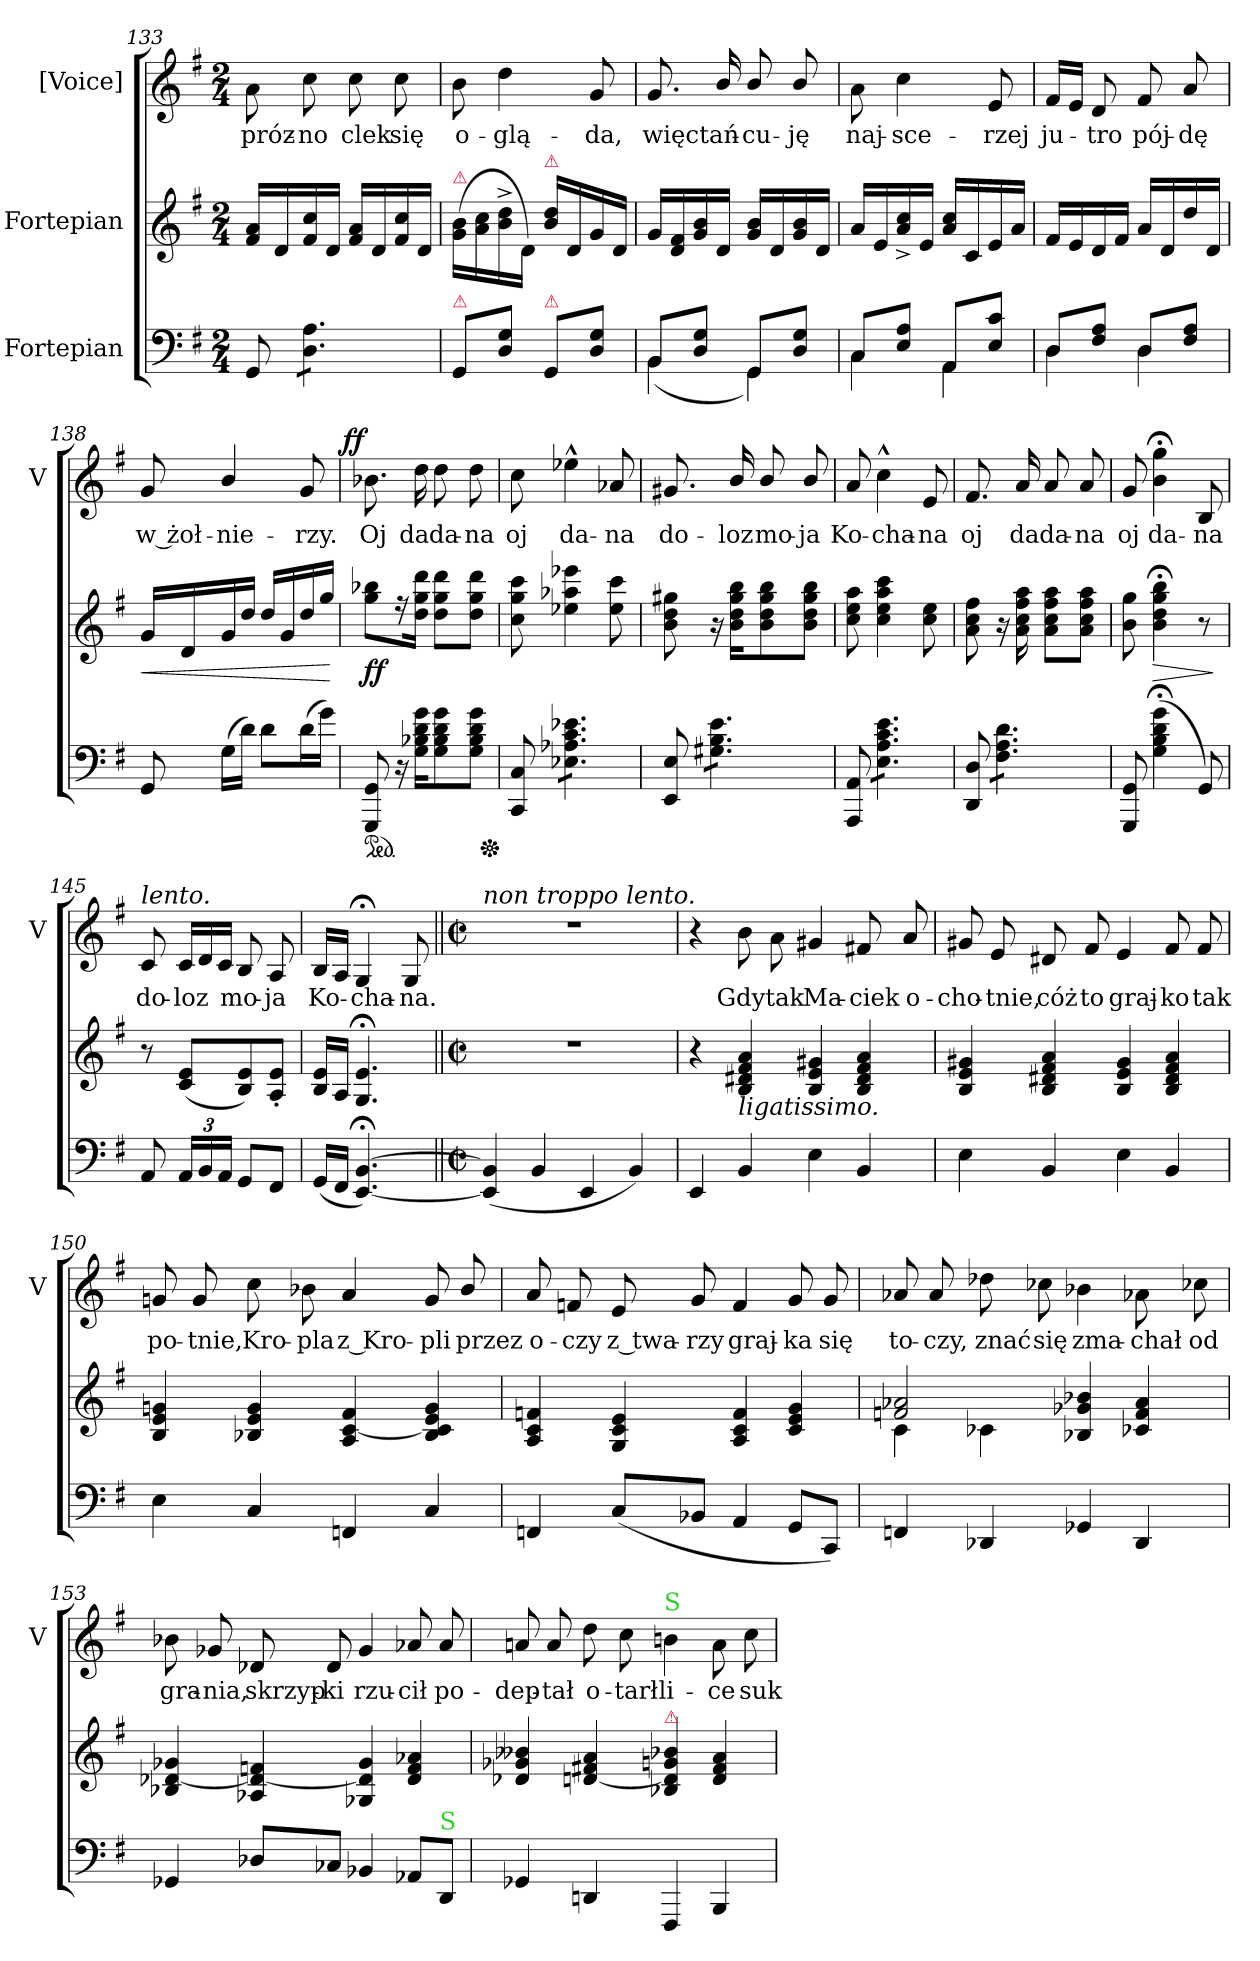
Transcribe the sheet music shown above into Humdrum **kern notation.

**kern	**kern	**dynam	**kern	**text	**dynam
*part3	*part2	*part2	*part1	*part1	*part1
*staff3	*staff2	*staff2	*staff1	*staff1	*staff1
*I"Fortepian	*I"Fortepian	*	*I"[Voice]	*	*
*	*	*	*I'V	*	*
*clefF4	*clefG2	*	*clefG2	*	*
*k[f#]	*k[f#]	*	*k[f#]	*	*
*M2/4	*M2/4	*	*M2/4	*	*
=133	=133	=133	=133	=133	=133
8GG/	16f#/ 16a/LL	.	8a\	próz-	.
.	16d/	.	.	.	.
*tremolo	*	*	*	*	*
8D\ 8A\L	16f#/ 16cc/	.	8cc\	-no	.
.	16d/JJ	.	.	.	.
8D\ 8A\	16f#/ 16a/LL	.	8cc\	clek	.
.	16d/	.	.	.	.
8D\ 8A\J	16f#/ 16cc/	.	8cc\	się	.
*Xtremolo	*	*	*	*	*
.	16d/JJ	.	.	.	.
=134	=134	=134	=134	=134	=134
!	!LO:TX:a:color=crimson:t=⚠	!	!	!	!
!LO:TX:a:color=crimson:t=⚠	!	!	!	!	!
8GG/L	(>16g\ 16b\LL	.	8b\	o-	.
.	16a\ 16cc\	.	.	.	.
8D\ 8G\J	16b^<\ 16dd^<\	.	4dd\	-glą-	.
.	16d/JJ)	.	.	.	.
!	!LO:TX:a:color=crimson:t=⚠	!	!	!	!
!LO:TX:a:color=crimson:t=⚠	!	!	!	!	!
8GG/L	16b\ 16dd\LL	.	.	.	.
.	16d/	.	.	.	.
8D\ 8G\J	16g/	.	8g/	-da,	.
.	16d/JJ	.	.	.	.
=135	=135	=135	=135	=135	=135
*^	*	*	*	*	*
8BB/L	(<4BB\	16g/LL	.	8.g/	więc	.
.	.	16d/ 16f#/	.	.	.	.
8D/ 8G/J	.	16g/ 16b/	.	.	.	.
.	.	16d/JJ	.	16b/	tań-	.
8GG/L	4GG\)	16g/ 16b/LL	.	8b/	-cu-	.
.	.	16d/	.	.	.	.
8D/ 8G/J	.	16g/ 16b/	.	8b/	-ję	.
.	.	16d/JJ	.	.	.	.
=136	=136	=136	=136	=136	=136	=136
8C/L	4C\	16a/LL	.	8a\	naj-	.
.	.	16e/	.	.	.	.
8E/ 8A/J	.	16a^</ 16cc^</	.	4cc\	-sce-	.
.	.	16e/JJ	.	.	.	.
8AA/L	4AA\	16a/ 16cc/LL	.	.	.	.
.	.	16c/	.	.	.	.
8E/ 8c/J	.	16e/	.	8e/	-rzej	.
.	.	16a/JJ	.	.	.	.
=137	=137	=137	=137	=137	=137	=137
8D/L	4D\	16f#/LL	.	16f#/LL	ju-	.
.	.	16e/	.	16e/JJ	.	.
8F#/ 8A/J	.	16d/	.	8d/	-tro	.
.	.	16f#/JJ	.	.	.	.
8D/L	4D\	16a/LL	.	8f#/	pój-	.
.	.	16d/	.	.	.	.
8F#/ 8A/J	.	16dd/	.	8a/	-dę	.
.	.	16d/JJ	.	.	.	.
*v	*v	*	*	*	*	*
=138	=138	=138	=138	=138	=138
!	!	!LO:HP:b	!	!	!
8GG/	16g/LL	<	8g/	w żoł-	.
.	16d/	.	.	.	.
(>16G\LL	16g/	.	4b/	-nie-	.
16d\JJ)	16dd/JJ	.	.	.	.
8d\L	16dd/LL	.	.	.	.
.	16g/	.	.	.	.
(>16d\L	16dd/	.	8g/	-rzy.	.
16g\JJ)	16gg/JJ	.	.	.	.
.	.	[	.	.	.
=139	=139	=139	=139	=139	=139
!	!	!LO:DY:b	!	!	!LO:DY:a:rj
*ped	*	*	*	*	*
8GGG/ 8GG/	8gg\ 8bb-X\L	ff.	8.b-X\	Oj	ff
16r	16r	.	.	.	.
16G\ 16B-X\ 16d\ 16g\KL	16dd\ 16gg\ 16ddd\Jk	.	16dd\	da	.
8G\ 8B-\ 8d\ 8g\	8dd\ 8gg\ 8ddd\L	.	8dd\	da-	.
8G\ 8B-\ 8d\ 8g\J	8dd\ 8gg\ 8ddd\J	.	8dd\	-na	.
*Xped	*	*	*	*	*
=140	=140	=140	=140	=140	=140
8CC/ 8C/	8cc\ 8gg\ 8ccc\	.	8cc\	oj	.
*tremolo	*	*	*	*	*
8E-X\ 8A-X\ 8c\ 8e-X\L	4ee-X\ 4aa-X\ 4eee-X\	.	4ee-X^^>\	da-	.
8E-X\ 8A-X\ 8c\ 8e-X\	.	.	.	.	.
8E-X\ 8A-X\ 8c\ 8e-X\J	8ee-\ 8ccc\	.	8a-X/	-na	.
*Xtremolo	*	*	*	*	*
=141	=141	=141	=141	=141	=141
8EE/ 8E/	8b\ 8dd\ 8gg#X\	.	8.g#X/	do-	.
*tremolo	*	*	*	*	*
8G#X\ 8B\ 8e\L	16r	.	.	.	.
.	16b\ 16dd\ 16gg#\ 16bb\KL	.	16b/	-loz	.
8G#X\ 8B\ 8e\	8b\ 8dd\ 8gg#\ 8bb\	.	8b/	mo-	.
8G#X\ 8B\ 8e\J	8b\ 8dd\ 8gg#\ 8bb\J	.	8b/	-ja	.
*Xtremolo	*	*	*	*	*
=142	=142	=142	=142	=142	=142
8AAA/ 8AA/	8cc\ 8ee\ 8aa\	.	8a/	Ko-	.
*tremolo	*	*	*	*	*
8E\ 8A\ 8c\ 8e\L	4cc\ 4ee\ 4aa\ 4ccc\	.	4cc^^>\	-cha-	.
8E\ 8A\ 8c\ 8e\	.	.	.	.	.
8E\ 8A\ 8c\ 8e\J	8cc\ 8ee\	.	8e/	-na	.
*Xtremolo	*	*	*	*	*
=143	=143	=143	=143	=143	=143
8DD/ 8D/	8a\ 8cc\ 8ff#\	.	8.f#/	oj	.
*tremolo	*	*	*	*	*
8F#\ 8A\ 8d\L	16r	.	.	.	.
.	16a\ 16cc\ 16ff#\ 16aa\	.	16a/	da	.
8F#\ 8A\ 8d\	8a\ 8cc\ 8ff#\ 8aa\L	.	8a/	da-	.
8F#\ 8A\ 8d\J	8a\ 8cc\ 8ff#\ 8aa\J	.	8a/	-na	.
*Xtremolo	*	*	*	*	*
=144	=144	=144	=144	=144	=144
8GGG/ 8GG/	8b\ 8gg\	.	8g/	oj	.
!	!	!LO:HP:b	!	!	!
(>4G;<\ 4B;<\ 4d;<\ 4g;<\	4b;<\ 4dd;<\ 4gg;<\ 4bb;<\	>	4b;<\ 4gg;<\	da-	.
8GG/)	8r	.	8B/	-na	.
.	.	]	.	.	.
=145	=145	=145	=145	=145	=145
!	!	!	!LO:TX:a:i:t=lento.	!	!
8AA/	8r	.	8c/	do-	.
*	*	*	*Xtuplet	*	*
24AA/LL	(<8c/ 8e/L	.	24c/LL	-loz	.
24BB/	.	.	24d/	.	.
24AA/JJ	.	.	24c/JJ	.	.
8GG/L	8B/ 8e/)	.	8B/	mo-	.
8FF#/J	8A'/ 8e'/J	.	8A/	-ja	.
=146	=146	=146	=146	=146	=146
(<16GG/LL	16B/ 16e/LL	.	16B/LL	Ko-	.
16FF#/JJ	16A/JJ	.	16A/JJ	.	.
[4.EE;</ [4.BB;</)	4.G;</ 4.e;</	.	4G;</	-cha-	.
.	.	.	8G/	-na.	.
=147||	=147||	=147||	=147||	=147||	=147||
*M2/2	*M2/2	*	*M2/2	*	*
*met(c|)	*met(c|)	*	*met(c|)	*	*
!	!	!	!LO:TX:a:i:t=non troppo lento.	!	!
!	!LO:N:vis=2	!	!	!	!
(<4EE]/ 4BB]/	1rdd	.	1r	.	.
4BB/	.	.	.	.	.
4EE/	.	.	.	.	.
4BB/)	.	.	.	.	.
=148	=148	=148	=148	=148	=148
4EE/	4r	.	4r	.	.
!	!LO:TX:b:i:t=ligatissimo.	!	!	!	!
4BB/	4B/ 4d#X/ 4f#/ 4a/	.	8b\	Gdy	.
.	.	.	8a\	tak	.
4E\	4B/ 4e/ 4g#X/	.	4g#X/	Ma-	.
4BB/	4B/ 4d#/ 4f#/ 4a/	.	8f#X/	-ciek	.
.	.	.	8a/	o-	.
=149	=149	=149	=149	=149	=149
4E\	4B/ 4e/ 4g#X/	.	8g#X/	-cho-	.
.	.	.	8e/	-tnie,	.
4BB/	4B/ 4d#X/ 4f#/ 4a/	.	8d#X/	cóż	.
.	.	.	8f#/	to	.
4E\	4B/ 4e/ 4g#/	.	4e/	graj-	.
4BB/	4B/ 4d#/ 4f#/ 4a/	.	8f#/	-ko	.
.	.	.	8f#/	tak	.
=150	=150	=150	=150	=150	=150
4E\	4B/ 4e/ 4gn/	.	8gn/	po-	.
.	.	.	8g/	-tnie,	.
4C/	4B-X/ 4e/ 4g/	.	8cc\	Kro-	.
.	.	.	8b-X\	-pla	.
4FFn/	4A/ [4c/ 4f#/	.	4a/	z Kro-	.
4C/	4B-/ 4c]/ 4e/ 4g/	.	8g/	-pli	.
.	.	.	8b-/	przez	.
=151	=151	=151	=151	=151	=151
4FFn/	4A/ 4c/ 4fn/	.	8a/	o-	.
.	.	.	8fn/	-czy	.
(<8C/L	4G/ 4c/ 4e/	.	8e/	z twa-	.
8BB-X/J	.	.	8g/	-rzy	.
4AA/	4A/ 4c/ 4f/	.	4f/	graj-	.
8GG/L	4c/ 4e/ 4g/	.	8g/	-ka	.
8CC/J)	.	.	8g/	się	.
=152	=152	=152	=152	=152	=152
*	*^	*	*	*	*
4FFn/	2fn/ 2a-X/	4c\	.	8a-X/	to-	.
.	.	.	.	8a-/	-czy,	.
4DD-X/	.	4c-X\	.	8dd-X\	znać	.
.	.	.	.	8cc-X\	się	.
4GG-X/	4B-X/ 4g-X/ 4b-X/	2rDyy	.	4b-X\	zma-	.
4DD-/	4c-X/ 4f/ 4a-/	.	.	8a-X\	-chał	.
.	.	.	.	8cc-X\	od	.
*	*v	*v	*	*	*	*
=153	=153	=153	=153	=153	=153
4GG-X/	4B-X/ [<4d-X/ 4g-X/	.	8b-X\	gra-	.
.	.	.	8g-X/	-nia,	.
8D-X/L	4A-X/ 4d-_/ 4fn/	.	8d-X/	skrzyp-	.
8C-X/J	.	.	8d-/	-ki	.
4BB-X/	4G-X/ 4d-]/ 4g-/	.	4g-/	rzu-	.
8AA-X/L	4d-/ 4f/ 4a-X/	.	8a-X/	-cił	.
!LO:TX:a:color=limegreen:t=S	!	!	!	!	!
8DD/J	.	.	8a-/	po-	.
=154	=154	=154	=154	=154	=154
4GG-X/	4d-X/ 4g-X/ 4b--X/	.	8an/	-dep-	.
.	.	.	8a/	-tał	.
4DDn/	[4dn/ 4f#X/ 4a/	.	8dd\	o-	.
.	.	.	8cc\	-tarł	.
!	!	!	!LO:TX:a:color=limegreen:t=S	!	!
!	!LO:TX:a:color=crimson:t=⚠	!	!	!	!
4FFF#/	4B-X/ 4d]/ 4gn/ 4b-X/	.	4bn\	li-	.
4BBB/	4d/ 4f#/ 4a/	.	8a\	-ce	.
.	.	.	8cc\	suk-	.
=	=	=	=	=	=
*-	*-	*-	*-	*-	*-
